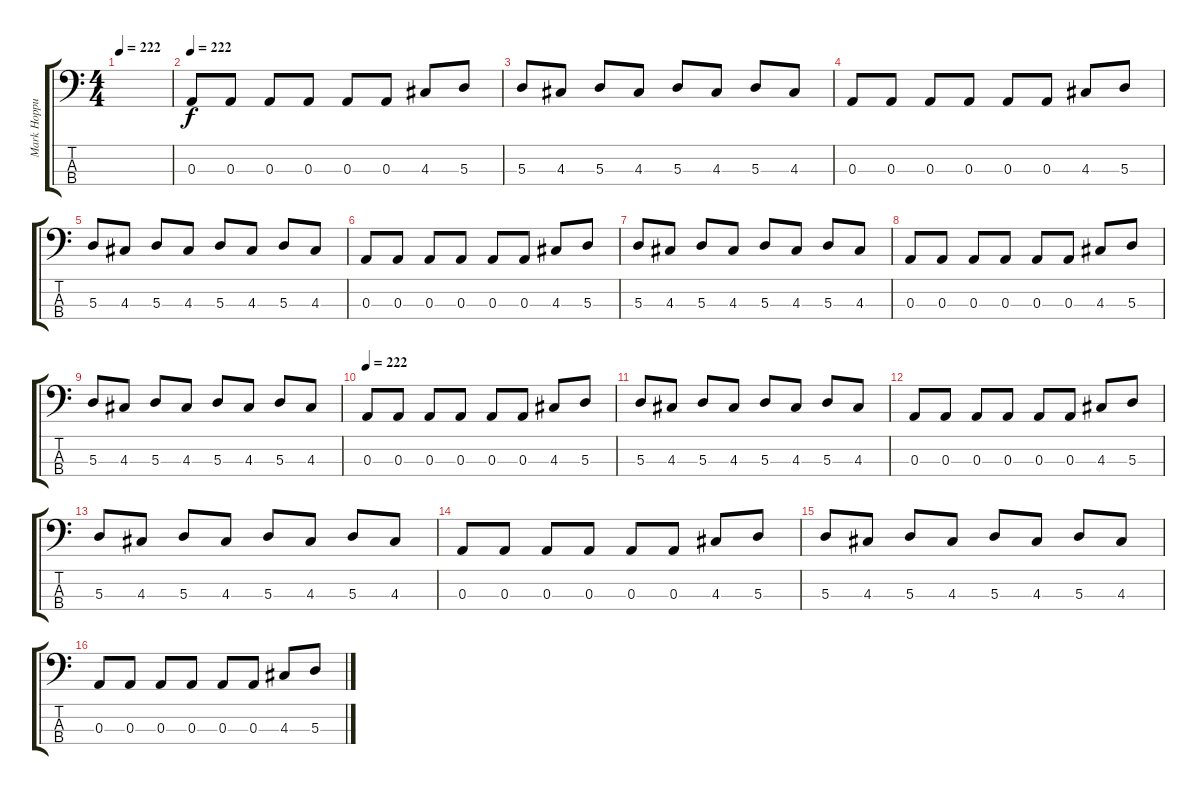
\track ("Mark Hoppus - Baixo/Bass" "Mark Hoppu") {instrument electricbasspick}
\staff {score tabs}
\tuning (G2 D2 A1 E1) {hide}
\ts (4 4)
\tempo 222
\clef f4
\ks c
|
\tempo 222
0.3.8 0.3.8 0.3.8 0.3.8 0.3.8 0.3.8 4.3.8 5.3.8 |
5.3.8 4.3.8 5.3.8 4.3.8 5.3.8 4.3.8 5.3.8 4.3.8 |
0.3.8 0.3.8 0.3.8 0.3.8 0.3.8 0.3.8 4.3.8 5.3.8 |
5.3.8 4.3.8 5.3.8 4.3.8 5.3.8 4.3.8 5.3.8 4.3.8 |
0.3.8 0.3.8 0.3.8 0.3.8 0.3.8 0.3.8 4.3.8 5.3.8 |
5.3.8 4.3.8 5.3.8 4.3.8 5.3.8 4.3.8 5.3.8 4.3.8 |
0.3.8 0.3.8 0.3.8 0.3.8 0.3.8 0.3.8 4.3.8 5.3.8 |
5.3.8 4.3.8 5.3.8 4.3.8 5.3.8 4.3.8 5.3.8 4.3.8 |
\tempo 222
0.3.8 0.3.8 0.3.8 0.3.8 0.3.8 0.3.8 4.3.8 5.3.8 |
5.3.8 4.3.8 5.3.8 4.3.8 5.3.8 4.3.8 5.3.8 4.3.8 |
0.3.8 0.3.8 0.3.8 0.3.8 0.3.8 0.3.8 4.3.8 5.3.8 |
5.3.8 4.3.8 5.3.8 4.3.8 5.3.8 4.3.8 5.3.8 4.3.8 |
0.3.8 0.3.8 0.3.8 0.3.8 0.3.8 0.3.8 4.3.8 5.3.8 |
5.3.8 4.3.8 5.3.8 4.3.8 5.3.8 4.3.8 5.3.8 4.3.8 |
0.3.8 0.3.8 0.3.8 0.3.8 0.3.8 0.3.8 4.3.8 5.3.8
